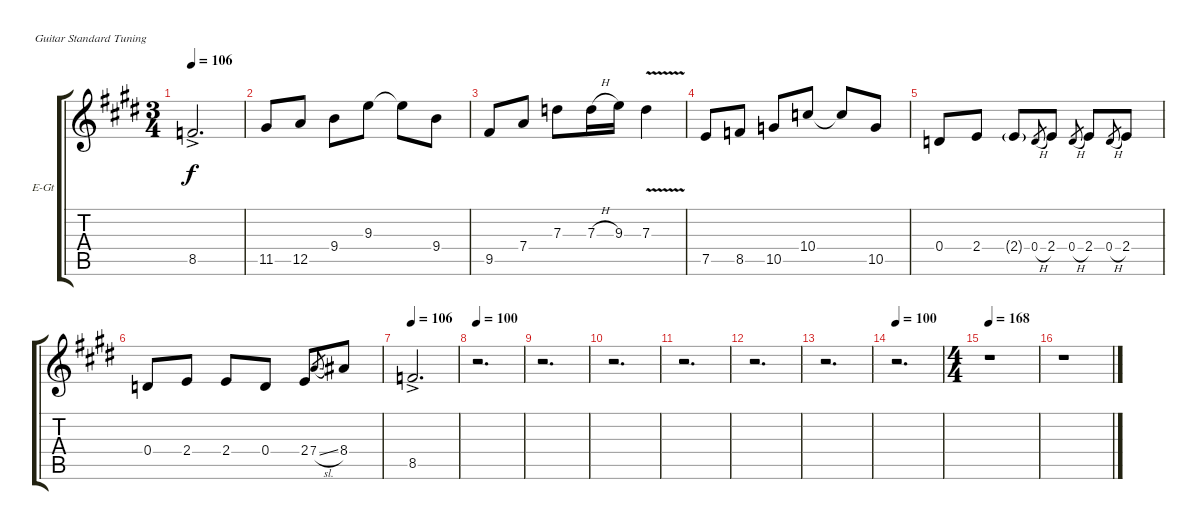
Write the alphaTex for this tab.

\bracketExtendMode groupsimilarinstruments
\firstSystemTrackNameOrientation horizontal
\otherSystemsTrackNameOrientation horizontal
\track ("Guitar 4" "E-Gt") {instrument overdrivenguitar}
\staff {score tabs}
\tuning (E4 B3 G3 D3 A2 E2)
\ts (3 4)
\tempo 106
\clef g2
\scale
1.07818
\ks e
8.5{ac}.2{d dy f} |
\scale
0.921816 11.5.8 12.5.8 9.4.8 9.3.8 9.3{t}.8 9.4.8 |
\scale
1.07818 9.5.8 7.4.8 7.3.8 7.3{h}.16 9.3.16 7.3{v}.4 |
\scale
0.921816 7.5.8 8.5.8 10.5.8 10.4.8 10.4{t}.8 10.5.8 |
\scale
1.07818 0.4.8 2.4.8 2.4{g}.8 0.4{h}.8{gr} 2.4.8 0.4{h}.8{gr} 2.4.8 0.4{h}.8{gr} 2.4.8 |
\scale
0.921816 0.4.8 2.4.8 2.4.8 0.4.8 2.4.8 7.4{sl}.8{gr} 8.4.8 |
\tempo 106
\scale
1.07818 8.5{ac}.2{d} |
\tempo 100
\scale
0.921816 r.2{d} |
\scale
1.07818 r.2{d} |
\scale
0.921816 r.2{d} |
\scale
1.07818 r.2{d} |
\scale
0.921816 r.2{d} |
\scale
1.07818 r.2{d} |
\tempo 100
\scale
0.921816 r.2{d} |
\ts (4 4)
\tempo 168
\scale
1.10845 r.1 |
\scale
0.891551 r.1
